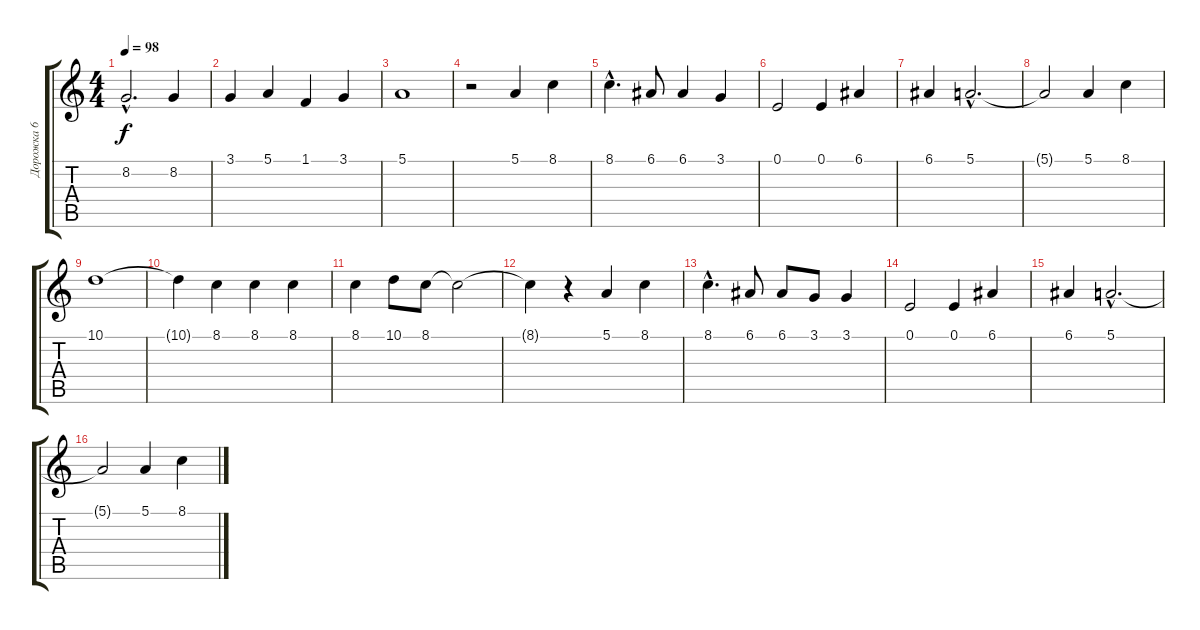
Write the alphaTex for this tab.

\track ("Дорожка 6" "Дорожка 6") {instrument clarinet}
\staff {score tabs}
\tuning (E4 B3 G3 D3 A2 E2) {hide}
\ts (4 4)
\tempo 98
\clef g2
\ks c
8.2{hac}.2{d dy f} 8.2.4 |
3.1.4 5.1.4 1.1.4 3.1.4 |
5.1.1 |
r.2 5.1.4 8.1.4 |
8.1{hac}.4{d} 6.1.8 6.1.4 3.1.4 |
0.1.2 0.1.4 6.1.4 |
6.1.4 5.1{hac}.2{d} |
5.1{t}.2 5.1.4 8.1.4 |
10.1.1 |
10.1{t}.4 8.1.4 8.1.4 8.1.4 |
8.1.4 10.1.8 8.1.8 8.1{t}.2 |
8.1{t}.4 r.4 5.1.4 8.1.4 |
8.1{hac}.4{d} 6.1.8 6.1.8 3.1.8 3.1.4 |
0.1.2 0.1.4 6.1.4 |
6.1.4 5.1{hac}.2{d} |
5.1{t}.2 5.1.4 8.1.4
